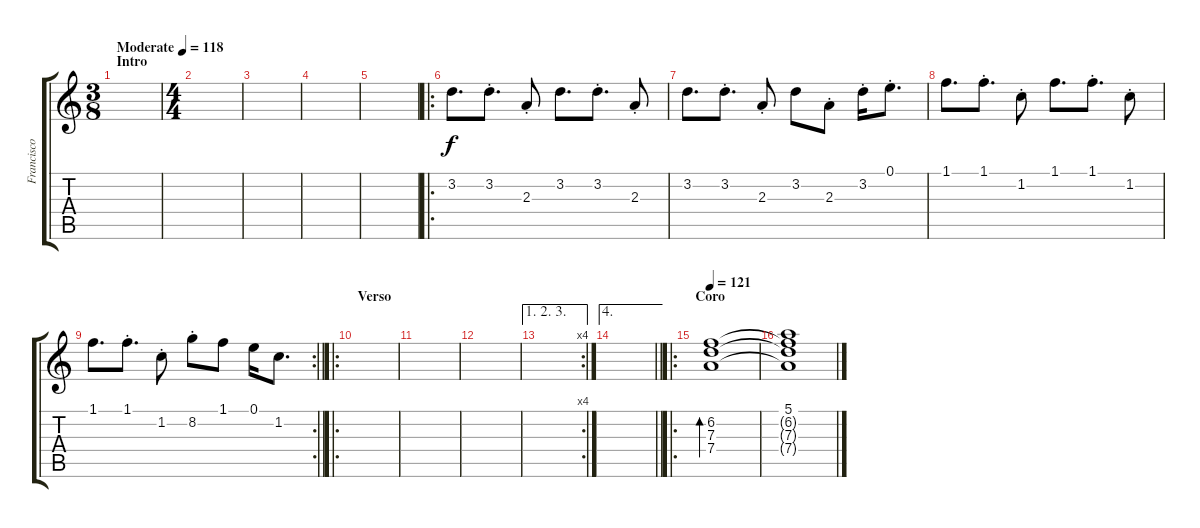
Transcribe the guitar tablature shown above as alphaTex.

\track ("Francisco" "Francisco") {instrument overdrivenguitar}
\staff {score tabs}
\tuning (E4 B3 G3 D3 A2 E2) {hide}
\ts (3 8)
\section ("" "Intro")
\tempo (118 "Moderate")
\clef g2
\ks c
|
\ts (4 4)
|
|
|
|
\ro
3.2.8{d} 3.2{st}.8{d} 2.3{st}.8 3.2.8{d} 3.2{st}.8{d} 2.3{st}.8 |
3.2.8{d} 3.2{st}.8{d} 2.3{st}.8 3.2.8 2.3{st}.8 3.2{st}.16 0.1{st}.8{d} |
1.1.8{d} 1.1{st}.8{d} 1.2{st}.8 1.1.8{d} 1.1{st}.8{d} 1.2{st}.8 |
\rc 2
\barLineRight lightlight
1.1.8{d} 1.1{st}.8{d} 1.2{st}.8 8.2{st}.8 1.1.8 0.1.16 1.2.8{d} |
\ro
\section ("" "Verso")
|
|
|
\ae (1 2 3)
\rc 4
|
\ae 4
\barLineRight lightlight
|
\ro
\section ("" "Coro")
\tempo 121
(6.2 7.3 7.4).1{bd 480 volume 12 instrument overdrivenguitar} |
(5.1 6.2{t} 7.3{t} 7.4{t}).1
